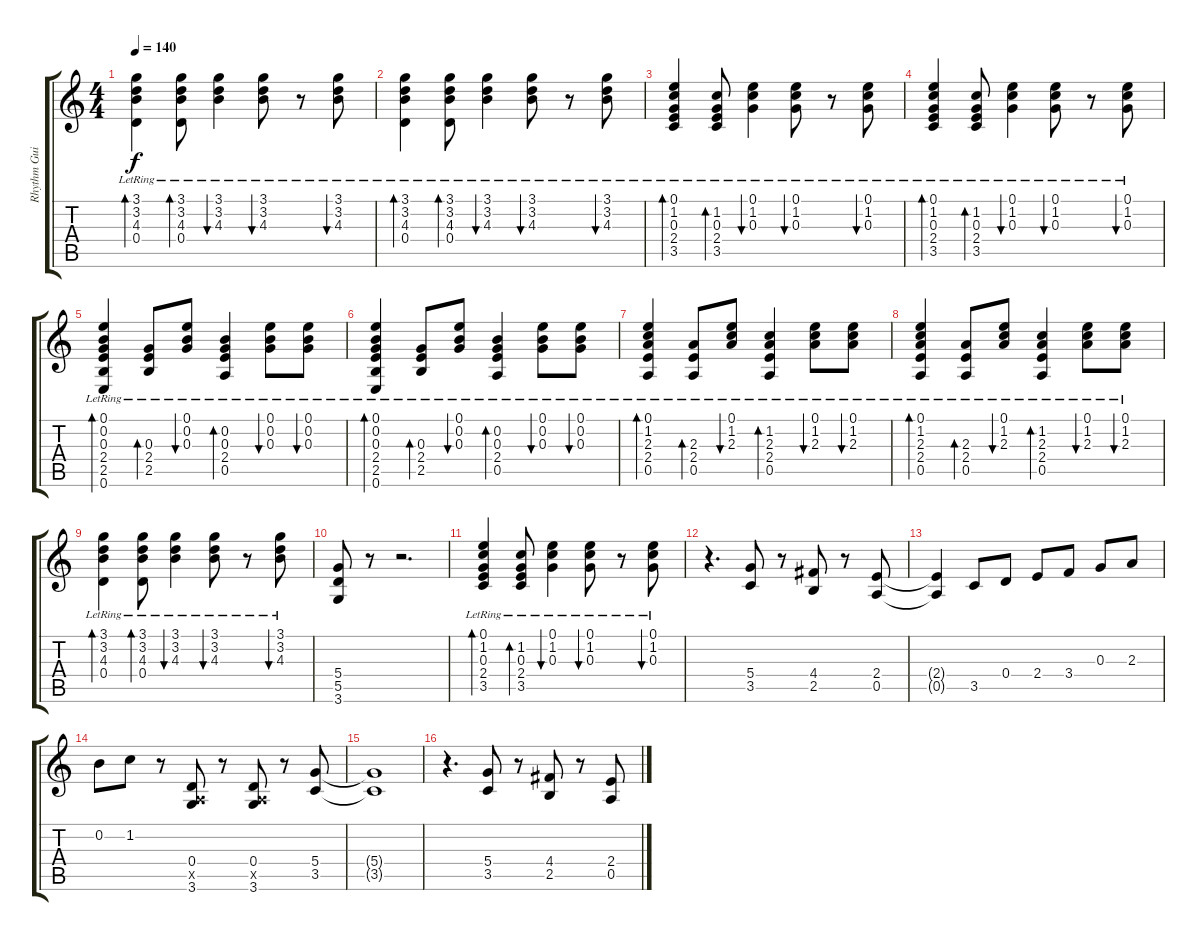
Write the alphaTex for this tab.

\track ("Rhythm Guitar" "Rhythm Gui") {instrument acousticguitarsteel}
\staff {score tabs}
\tuning (E4 B3 G3 D3 A2 E2) {hide}
\ts (4 4)
\tempo 140
\clef g2
\ks c
(3.1{lr} 3.2{lr} 4.3{lr} 0.4{lr}).4{bd 120 dy f} (3.1{lr} 3.2{lr} 4.3{lr} 0.4{lr}).8{bd 120} (3.1{lr} 3.2{lr} 4.3{lr}).4{bu 120} (3.1{lr} 3.2{lr} 4.3{lr}).8{bu 120} r.8 (3.1{lr} 3.2{lr} 4.3{lr}).8{bu 120} |
(3.1{lr} 3.2{lr} 4.3{lr} 0.4{lr}).4{bd 120} (3.1{lr} 3.2{lr} 4.3{lr} 0.4{lr}).8{bd 120} (3.1{lr} 3.2{lr} 4.3{lr}).4{bu 120} (3.1{lr} 3.2{lr} 4.3{lr}).8{bu 120} r.8 (3.1{lr} 3.2{lr} 4.3{lr}).8{bu 120} |
(0.1{lr} 1.2{lr} 0.3{lr} 2.4{lr} 3.5{lr}).4{bd 120} (1.2{lr} 0.3{lr} 2.4{lr} 3.5{lr}).8{bd 120} (0.1{lr} 1.2{lr} 0.3{lr}).4{bu 120} (0.1{lr} 1.2{lr} 0.3{lr}).8{bu 120} r.8 (0.1{lr} 1.2{lr} 0.3{lr}).8{bu 120} |
(0.1{lr} 1.2{lr} 0.3{lr} 2.4{lr} 3.5{lr}).4{bd 120} (1.2{lr} 0.3{lr} 2.4{lr} 3.5{lr}).8{bd 120} (0.1{lr} 1.2{lr} 0.3{lr}).4{bu 120} (0.1{lr} 1.2{lr} 0.3{lr}).8{bu 120} r.8 (0.1{lr} 1.2{lr} 0.3{lr}).8{bu 120} |
(0.1{lr} 0.2{lr} 0.3{lr} 2.4{lr} 2.5{lr} 0.6).4{bd 240} (0.3{lr} 2.4{lr} 2.5).8{bd 120} (0.1{lr} 0.2{lr} 0.3{lr}).8{bu 120} (0.2 0.3 2.4{lr} 0.5{lr}).4{bd 240} (0.1{lr} 0.2{lr} 0.3{lr}).8{bu 120} (0.1{lr} 0.2{lr} 0.3{lr}).8{bu 120} |
(0.1{lr} 0.2{lr} 0.3{lr} 2.4{lr} 2.5{lr} 0.6).4{bd 240} (0.3{lr} 2.4{lr} 2.5).8{bd 120} (0.1{lr} 0.2{lr} 0.3{lr}).8{bu 120} (0.2 0.3 2.4{lr} 0.5{lr}).4{bd 240} (0.1{lr} 0.2{lr} 0.3{lr}).8{bu 120} (0.1{lr} 0.2{lr} 0.3{lr}).8{bu 120} |
(0.1{lr} 1.2{lr} 2.3{lr} 2.4{lr} 0.5{lr}).4{bd 240} (2.3{lr} 2.4{lr} 0.5).8{bd 120} (0.1{lr} 1.2{lr} 2.3{lr}).8{bu 120} (1.2 2.3 2.4{lr} 0.5{lr}).4{bd 240} (0.1{lr} 1.2{lr} 2.3{lr}).8{bu 120} (0.1{lr} 1.2{lr} 2.3{lr}).8{bu 120} |
(0.1{lr} 1.2{lr} 2.3{lr} 2.4{lr} 0.5{lr}).4{bd 240} (2.3{lr} 2.4{lr} 0.5).8{bd 120} (0.1{lr} 1.2{lr} 2.3{lr}).8{bu 120} (1.2 2.3 2.4{lr} 0.5{lr}).4{bd 240} (0.1{lr} 1.2{lr} 2.3{lr}).8{bu 120} (0.1{lr} 1.2{lr} 2.3{lr}).8{bu 120} |
(3.1{lr} 3.2{lr} 4.3{lr} 0.4{lr}).4{bd 120} (3.1{lr} 3.2{lr} 4.3{lr} 0.4{lr}).8{bd 120} (3.1{lr} 3.2{lr} 4.3{lr}).4{bu 120} (3.1{lr} 3.2{lr} 4.3{lr}).8{bu 120} r.8 (3.1{lr} 3.2{lr} 4.3{lr}).8{bu 120} |
(5.4 5.5 3.6).8 r.8 r.2{d} |
(0.1{lr} 1.2{lr} 0.3{lr} 2.4{lr} 3.5{lr}).4{bd 120} (1.2{lr} 0.3{lr} 2.4{lr} 3.5{lr}).8{bd 120} (0.1{lr} 1.2{lr} 0.3{lr}).4{bu 120} (0.1{lr} 1.2{lr} 0.3{lr}).8{bu 120} r.8 (0.1{lr} 1.2{lr} 0.3{lr}).8{bu 120} |
r.4{d} (5.4 3.5).8 r.8 (4.4 2.5).8 r.8 (2.4 0.5).8 |
(2.4{t} 0.5{t}).4 3.5.8 0.4.8 2.4.8 3.4.8 0.3.8 2.3.8 |
0.2.8 1.2.8 r.8 (0.4 0.5{x} 3.6).8 r.8 (0.4 0.5{x} 3.6).8 r.8 (5.4 3.5).8 |
(5.4{t} 3.5{t}).1 |
r.4{d} (5.4 3.5).8 r.8 (4.4 2.5).8 r.8 (2.4 0.5).8
